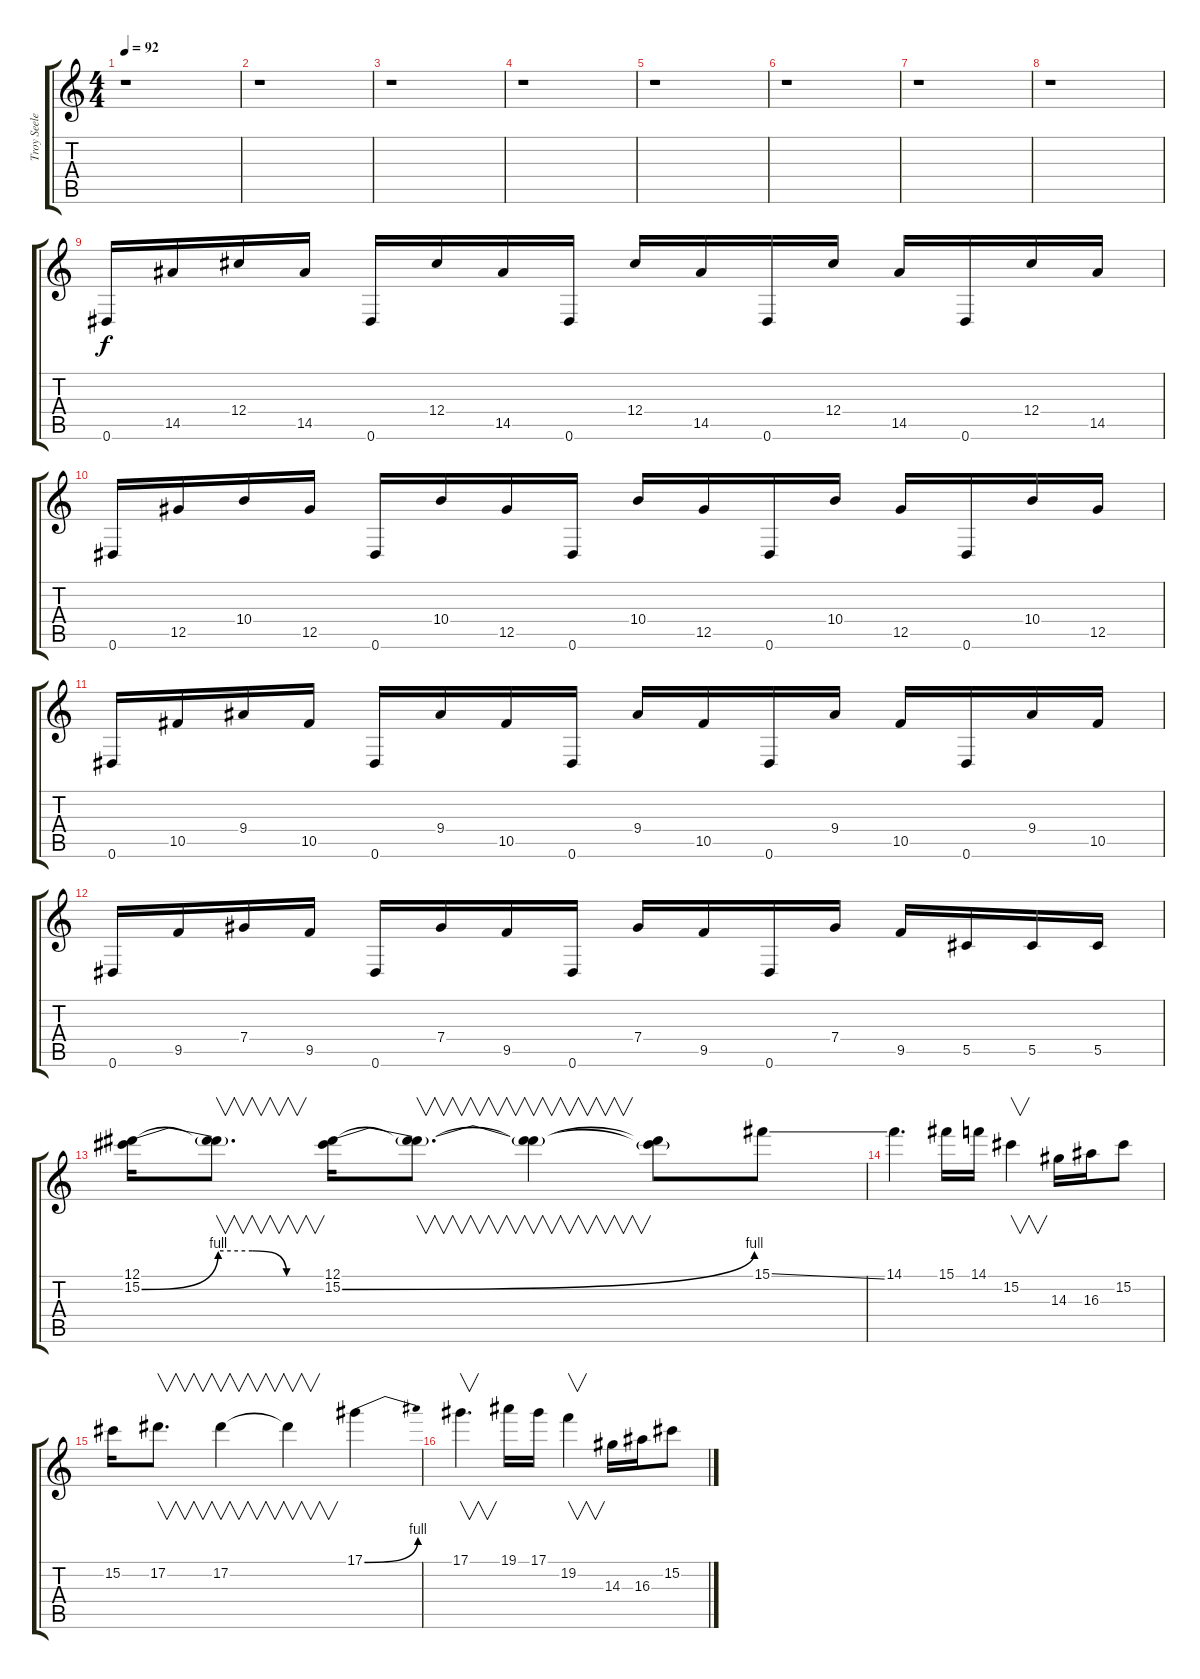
\track ("Troy Seele" "Troy Seele") {instrument distortionguitar}
\staff {score tabs}
\tuning (Eb4 Bb3 Gb3 Db3 Ab2 Eb2) {hide}
\ts (4 4)
\tempo 92
\clef g2
\ks c
r.1{dy f} |
r.1 |
r.1 |
r.1 |
r.1 |
r.1 |
r.1 |
r.1 |
0.6.16 14.5.16 12.4.16 14.5.16 0.6.16 12.4.16 14.5.16 0.6.16 12.4.16 14.5.16 0.6.16 12.4.16 14.5.16 0.6.16 12.4.16 14.5.16 |
0.6.16 12.5.16 10.4.16 12.5.16 0.6.16 10.4.16 12.5.16 0.6.16 10.4.16 12.5.16 0.6.16 10.4.16 12.5.16 0.6.16 10.4.16 12.5.16 |
0.6.16 10.5.16 9.4.16 10.5.16 0.6.16 9.4.16 10.5.16 0.6.16 9.4.16 10.5.16 0.6.16 9.4.16 10.5.16 0.6.16 9.4.16 10.5.16 |
0.6.16 9.5.16 7.4.16 9.5.16 0.6.16 7.4.16 9.5.16 0.6.16 7.4.16 9.5.16 0.6.16 7.4.16 9.5.16 5.5.16 5.5.16 5.5.16 |
(12.1 15.2{be (bend 0 0 60 4)}).16 (12.1{t} 15.2{be (custom 0 4 20 4 40 0 60 0) t}).8{v d} (12.1 15.2{be (bend 0 0 60 4)}).16 (12.1{t} 15.2{t}).8{v d} (12.1{t} 15.2{t}).4{v} (12.1{t} 15.2{t}).8 15.1{ss}.8 |
14.1.4{d} 15.1.16 14.1.16 15.2.4{v} 14.3.16 16.3.16 15.2.8 |
15.2.16 17.2.8{v d} 17.2.4{v} 17.2{t}.4{v} 17.1{be (bend 0 0 60 4)}.4 |
17.1.4{v d} 19.1.16 17.1.16 19.2.4{v} 14.3.16 16.3.16 15.2.8
